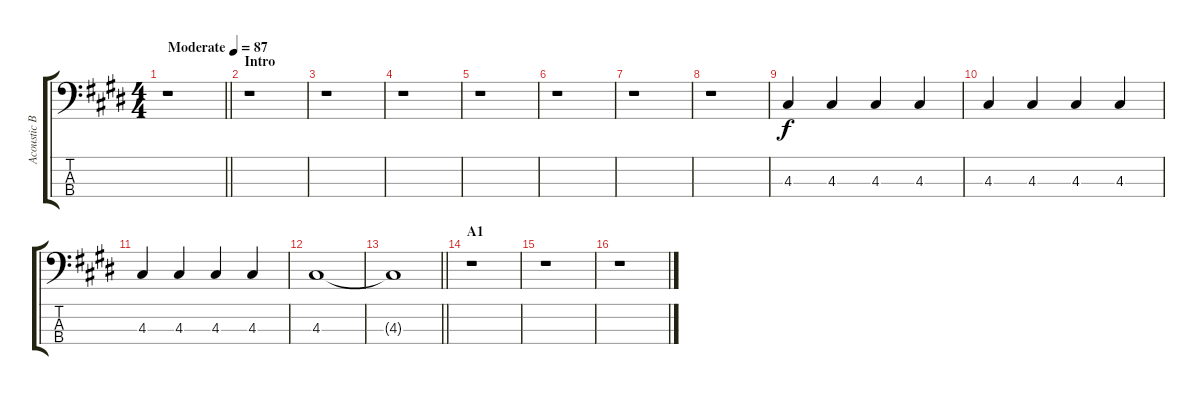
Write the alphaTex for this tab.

\track ("Acoustic Bass" "Acoustic B") {instrument acousticbass}
\staff {score tabs}
\tuning (G2 D2 A1 E1) {hide}
\ts (4 4)
\tempo (87 "Moderate")
\clef f4
\barLineRight lightlight
\ks e
r.1{dy f instrument acousticbass} |
\section ("" "Intro")
r.1 |
r.1 |
r.1 |
r.1 |
r.1 |
r.1 |
r.1 |
4.3.4 4.3.4 4.3.4 4.3.4 |
4.3.4 4.3.4 4.3.4 4.3.4 |
4.3.4 4.3.4 4.3.4 4.3.4 |
4.3.1 |
\barLineRight lightlight
4.3{t}.1 |
\section ("" "A1")
r.1 |
r.1 |
r.1
